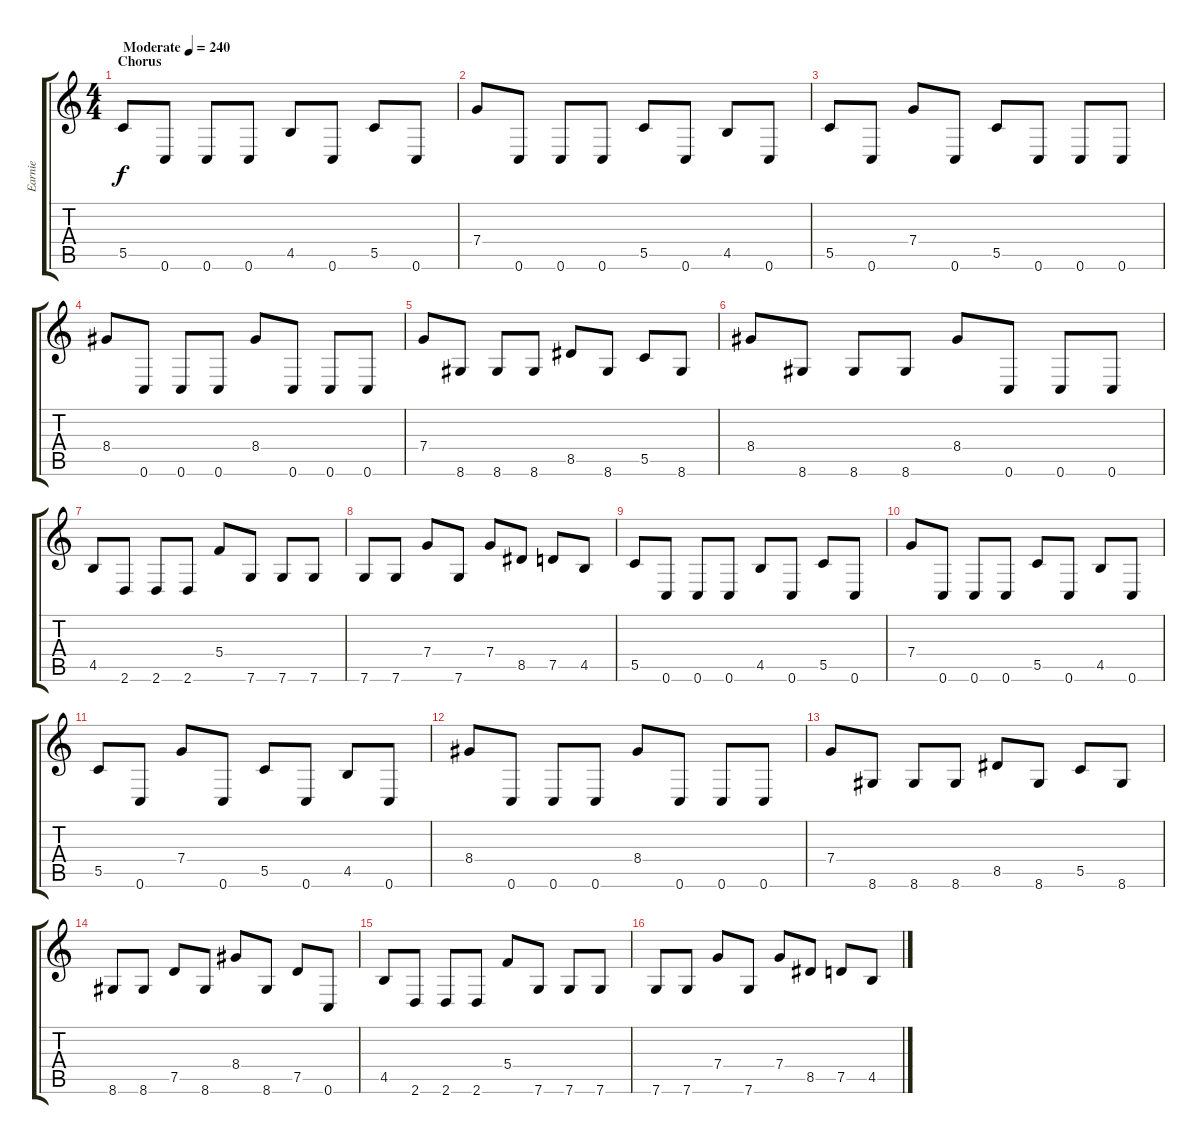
\track ("Earnie" "Earnie") {instrument overdrivenguitar}
\staff {score tabs}
\tuning (D4 A3 F3 C3 G2 C2) {hide}
\ts (4 4)
\section ("" "Chorus")
\tempo (240 "Moderate")
\clef g2
\ks c
5.5.8{dy f instrument overdrivenguitar} 0.6.8 0.6.8 0.6.8 4.5.8 0.6.8 5.5.8 0.6.8 |
7.4.8 0.6.8 0.6.8 0.6.8 5.5.8 0.6.8 4.5.8 0.6.8 |
5.5.8 0.6.8 7.4.8 0.6.8 5.5.8 0.6.8 0.6.8 0.6.8 |
8.4.8 0.6.8 0.6.8 0.6.8 8.4.8 0.6.8 0.6.8 0.6.8 |
7.4.8 8.6.8 8.6.8 8.6.8 8.5.8 8.6.8 5.5.8 8.6.8 |
8.4.8 8.6.8 8.6.8 8.6.8 8.4.8 0.6.8 0.6.8 0.6.8 |
4.5.8 2.6.8 2.6.8 2.6.8 5.4.8 7.6.8 7.6.8 7.6.8 |
7.6.8 7.6.8 7.4.8 7.6.8 7.4.8 8.5.8 7.5.8 4.5.8 |
5.5.8 0.6.8 0.6.8 0.6.8 4.5.8 0.6.8 5.5.8 0.6.8 |
7.4.8 0.6.8 0.6.8 0.6.8 5.5.8 0.6.8 4.5.8 0.6.8 |
5.5.8 0.6.8 7.4.8 0.6.8 5.5.8 0.6.8 4.5.8 0.6.8 |
8.4.8 0.6.8 0.6.8 0.6.8 8.4.8 0.6.8 0.6.8 0.6.8 |
7.4.8 8.6.8 8.6.8 8.6.8 8.5.8 8.6.8 5.5.8 8.6.8 |
8.6.8 8.6.8 7.5.8 8.6.8 8.4.8 8.6.8 7.5.8 0.6.8 |
4.5.8 2.6.8 2.6.8 2.6.8 5.4.8 7.6.8 7.6.8 7.6.8 |
7.6.8 7.6.8 7.4.8 7.6.8 7.4.8 8.5.8 7.5.8 4.5.8
